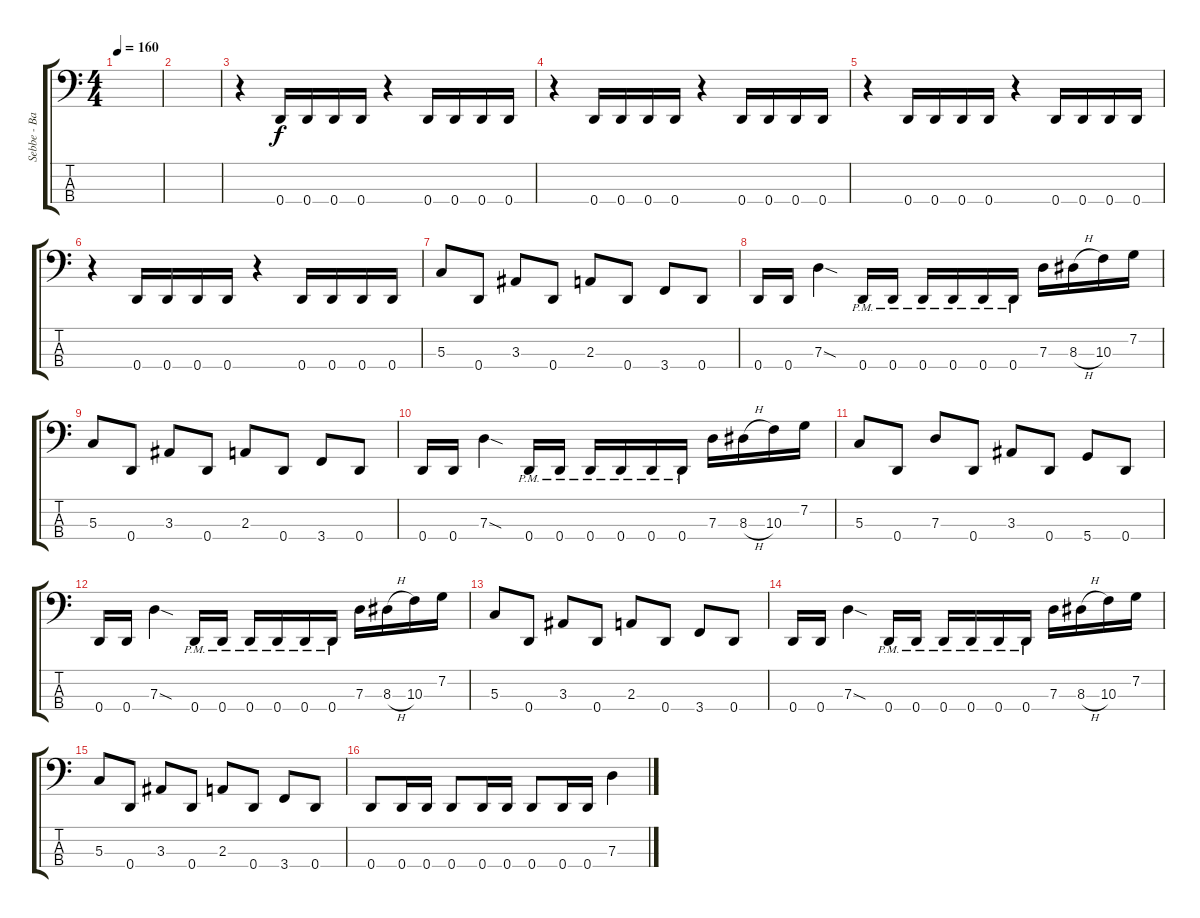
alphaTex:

\track ("Sebbe - Bass Guitar" "Sebbe - Ba") {instrument electricbassfinger}
\staff {score tabs}
\tuning (F2 C2 G1 D1) {hide}
\ts (4 4)
\tempo 160
\clef f4
\ks c
|
|
r.4 0.4.16 0.4.16 0.4.16 0.4.16 r.4 0.4.16 0.4.16 0.4.16 0.4.16 |
r.4 0.4.16 0.4.16 0.4.16 0.4.16 r.4 0.4.16 0.4.16 0.4.16 0.4.16 |
r.4 0.4.16 0.4.16 0.4.16 0.4.16 r.4 0.4.16 0.4.16 0.4.16 0.4.16 |
r.4 0.4.16 0.4.16 0.4.16 0.4.16 r.4 0.4.16 0.4.16 0.4.16 0.4.16 |
5.3.8 0.4.8 3.3.8 0.4.8 2.3.8 0.4.8 3.4.8 0.4.8 |
0.4.16 0.4.16 7.3{sod}.4 0.4{pm}.16 0.4{pm}.16 0.4{pm}.16 0.4{pm}.16 0.4{pm}.16 0.4{pm}.16 7.3.16 8.3{h}.16 10.3.16 7.2.16 |
5.3.8 0.4.8 3.3.8 0.4.8 2.3.8 0.4.8 3.4.8 0.4.8 |
0.4.16 0.4.16 7.3{sod}.4 0.4{pm}.16 0.4{pm}.16 0.4{pm}.16 0.4{pm}.16 0.4{pm}.16 0.4{pm}.16 7.3.16 8.3{h}.16 10.3.16 7.2.16 |
5.3.8 0.4.8 7.3.8 0.4.8 3.3.8 0.4.8 5.4.8 0.4.8 |
0.4.16 0.4.16 7.3{sod}.4 0.4{pm}.16 0.4{pm}.16 0.4{pm}.16 0.4{pm}.16 0.4{pm}.16 0.4{pm}.16 7.3.16 8.3{h}.16 10.3.16 7.2.16 |
5.3.8 0.4.8 3.3.8 0.4.8 2.3.8 0.4.8 3.4.8 0.4.8 |
0.4.16 0.4.16 7.3{sod}.4 0.4{pm}.16 0.4{pm}.16 0.4{pm}.16 0.4{pm}.16 0.4{pm}.16 0.4{pm}.16 7.3.16 8.3{h}.16 10.3.16 7.2.16 |
5.3.8 0.4.8 3.3.8 0.4.8 2.3.8 0.4.8 3.4.8 0.4.8 |
0.4.8 0.4.16 0.4.16 0.4.8 0.4.16 0.4.16 0.4.8 0.4.16 0.4.16 7.3.4
